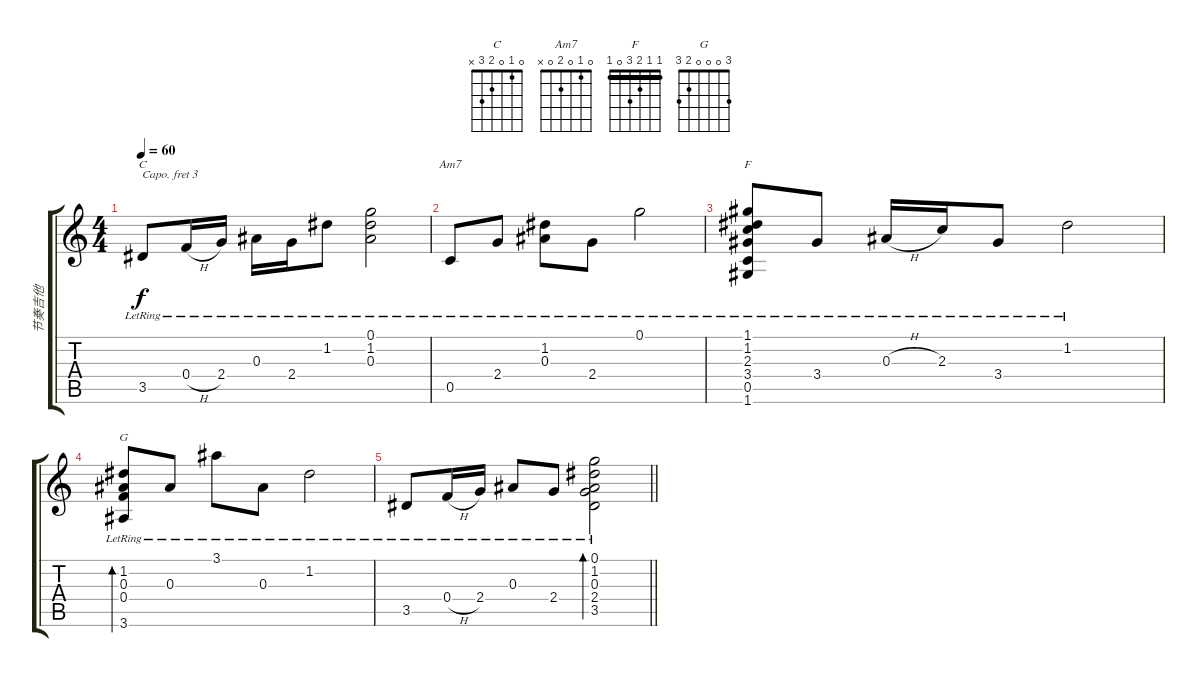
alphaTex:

\track ("节奏吉他" "节奏吉他") {instrument acousticguitarsteel}
\staff {score tabs}
\capo 3
\tuning (E4 B3 G3 D3 A2 E2) {hide}
\chord ("C" 0 1 0 2 3 x)
\chord ("Am7" 0 1 0 2 0 x)
\chord ("F" 1 1 2 3 0 1) {barre 1}
\chord ("G" 3 0 0 0 2 3)
\ts (4 4)
\tempo 60
\clef g2
\ks c
3.5{lr}.8{ch "C" dy f} 0.4{h lr}.16 2.4{lr}.16 0.3{lr}.16 2.4{lr}.16 1.2{lr}.8 (0.1{lr} 1.2{lr} 0.3{lr}).2 |
0.5{lr}.8{ch "Am7"} 2.4{lr}.8 (1.2{lr} 0.3{lr}).8 2.4{lr}.8 0.1{lr}.2 |
(1.1{lr} 1.2{lr} 2.3{lr} 3.4{lr} 0.5{lr} 1.6{lr}).8{ch "F"} 3.4{lr}.8 0.3{h lr}.16 2.3{lr}.16 3.4{lr}.8 1.2{lr}.2 |
(1.2{lr} 0.3{lr} 0.4{lr} 3.6{lr}).8{bd 240 ch "G"} 0.3{lr}.8 3.1{lr}.8 0.3{lr}.8 1.2{lr}.2 |
\barLineRight lightlight
3.5{lr}.8 0.4{h lr}.16 2.4{lr}.16 0.3{lr}.8 2.4{lr}.8 (0.1{lr} 1.2{lr} 0.3{lr} 2.4{lr} 3.5{lr}).2{bd 240}
